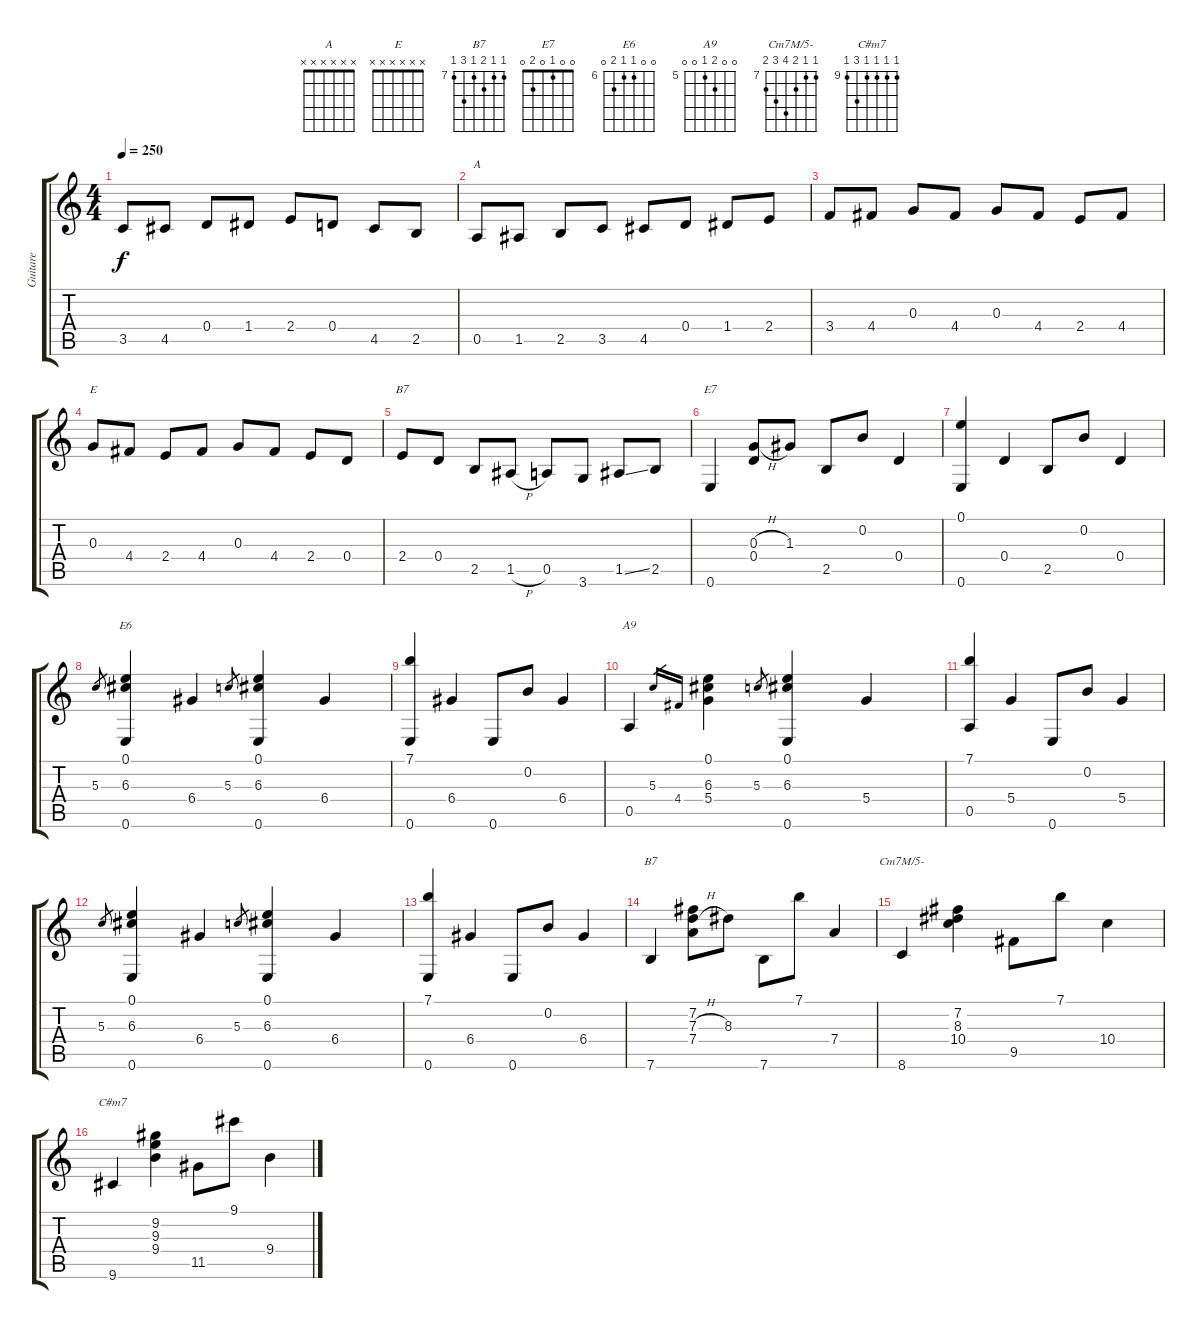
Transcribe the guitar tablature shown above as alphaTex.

\track ("Guitare" "Guitare") {instrument acousticguitarnylon}
\staff {score tabs}
\tuning (E4 B3 G3 D3 A2 E2) {hide}
\chord ("A" x x x x x x) {firstfret 0}
\chord ("E" x x x x x x) {firstfret 0}
\chord ("B7" x x x x x x) {firstfret 0}
\chord ("E7" 0 0 1 0 2 0)
\chord ("E6" 0 0 6 6 7 0) {firstfret 6}
\chord ("A9" 0 0 6 5 0 0) {firstfret 5}
\chord ("B7" 7 7 8 7 9 7) {firstfret 7}
\chord ("Cm7M/5-" 7 7 8 10 9 8) {firstfret 7}
\chord ("C#m7" 9 9 9 9 11 9) {firstfret 9}
\ts (4 4)
\tempo 250
\clef g2
\ks c
3.5.8{dy f} 4.5.8 0.4.8 1.4.8 2.4.8 0.4.8 4.5.8 2.5.8 |
0.5.8{ch "A"} 1.5.8 2.5.8 3.5.8 4.5.8 0.4.8 1.4.8 2.4.8 |
3.4.8 4.4.8 0.3.8 4.4.8 0.3.8 4.4.8 2.4.8 4.4.8 |
0.3.8{ch "E"} 4.4.8 2.4.8 4.4.8 0.3.8 4.4.8 2.4.8 0.4.8 |
2.4.8{ch "B7"} 0.4.8 2.5.8 1.5{h}.8 0.5.8 3.6.8 1.5{ss}.8 2.5.8 |
0.6.4{ch "E7"} (0.3{h} 0.4).8 1.3.8 2.5.8 0.2.8 0.4.4 |
(0.1 0.6).4 0.4.4 2.5.8 0.2.8 0.4.4 |
5.3.8{gr} (0.1 6.3 0.6).4{ch "E6"} 6.4.4 5.3.8{gr} (0.1 6.3 0.6).4 6.4.4 |
(7.1 0.6).4 6.4.4 0.6.8 0.2.8 6.4.4 |
0.5.4{ch "A9"} 5.3.16{gr} 4.4.16{gr} (0.1 6.3 5.4).4 5.3.8{gr} (0.1 6.3 0.6).4 5.4.4 |
(7.1 0.5).4 5.4.4 0.6.8 0.2.8 5.4.4 |
5.3.8{gr} (0.1 6.3 0.6).4 6.4.4 5.3.8{gr} (0.1 6.3 0.6).4 6.4.4 |
(7.1 0.6).4 6.4.4 0.6.8 0.2.8 6.4.4 |
7.6.4{ch "B7"} (7.2 7.3{h} 7.4).8 8.3.8 7.6.8 7.1.8 7.4.4 |
8.6.4{ch "Cm7M/5-"} (7.2 8.3 10.4).4 9.5.8 7.1.8 10.4.4 |
9.6.4{ch "C#m7"} (9.2 9.3 9.4).4 11.5.8 9.1.8 9.4.4
